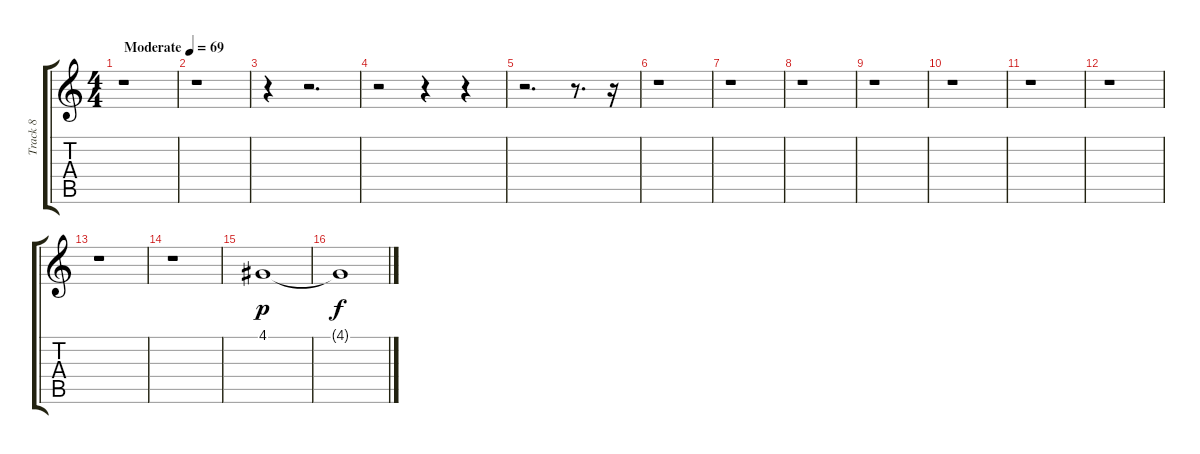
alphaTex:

\track ("Track 8" "Track 8") {instrument stringensemble1}
\staff {score tabs}
\tuning (E4 B3 G3 D3 A2 E2) {hide}
\ts (4 4)
\tempo (69 "Moderate")
\clef g2
\ks c
r.1{dy p instrument stringensemble1} |
r.1 |
r.4 r.2{d} |
r.2 r.4 r.4 |
r.2{d} r.8{d} r.16 |
r.1 |
r.1 |
r.1 |
r.1 |
r.1 |
r.1 |
r.1 |
r.1 |
r.1 |
4.1.1 |
4.1{t}.1{dy f}
